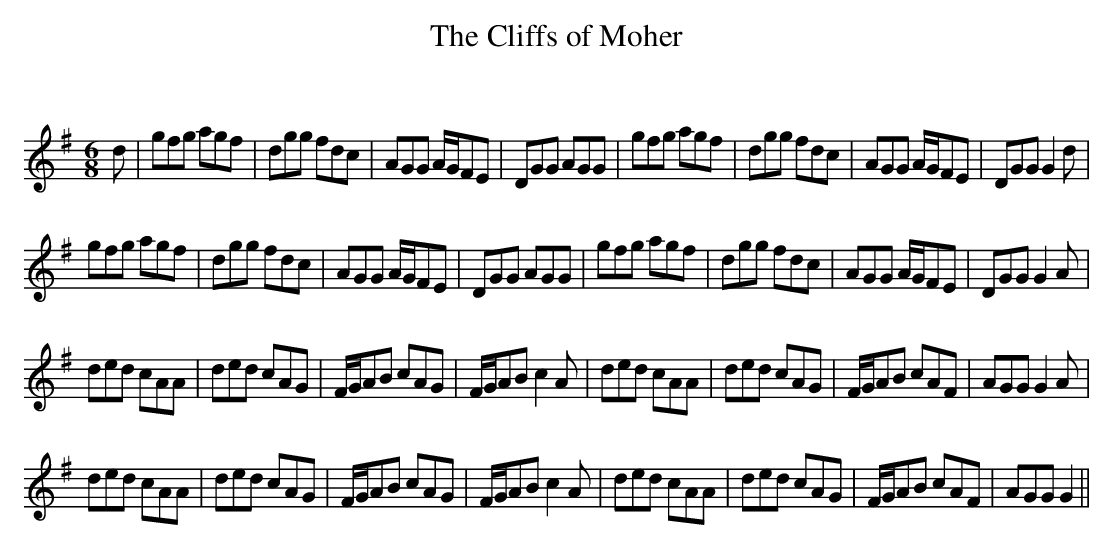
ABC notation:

X:1
T: The Cliffs of Moher
C:
Q:180
K:G
M:6/8
L:1/16
d2|g2f2g2 a2g2f2|d2g2g2 f2d2c2|A2G2G2 AGF2E2|D2G2G2 A2G2G2|g2f2g2 a2g2f2|d2g2g2 f2d2c2|A2G2G2 AGF2E2|D2G2G2 G4d2|
g2f2g2 a2g2f2|d2g2g2 f2d2c2|A2G2G2 AGF2E2|D2G2G2 A2G2G2|g2f2g2 a2g2f2|d2g2g2 f2d2c2|A2G2G2 AGF2E2|D2G2G2 G4A2|
d2e2d2 c2A2A2|d2e2d2 c2A2G2|FGA2B2 c2A2G2|FGA2B2 c4A2|d2e2d2 c2A2A2|d2e2d2 c2A2G2|FGA2B2 c2A2F2|A2G2G2 G4A2|
d2e2d2 c2A2A2|d2e2d2 c2A2G2|FGA2B2 c2A2G2|FGA2B2 c4A2|d2e2d2 c2A2A2|d2e2d2 c2A2G2|FGA2B2 c2A2F2|A2G2G2 G4||
